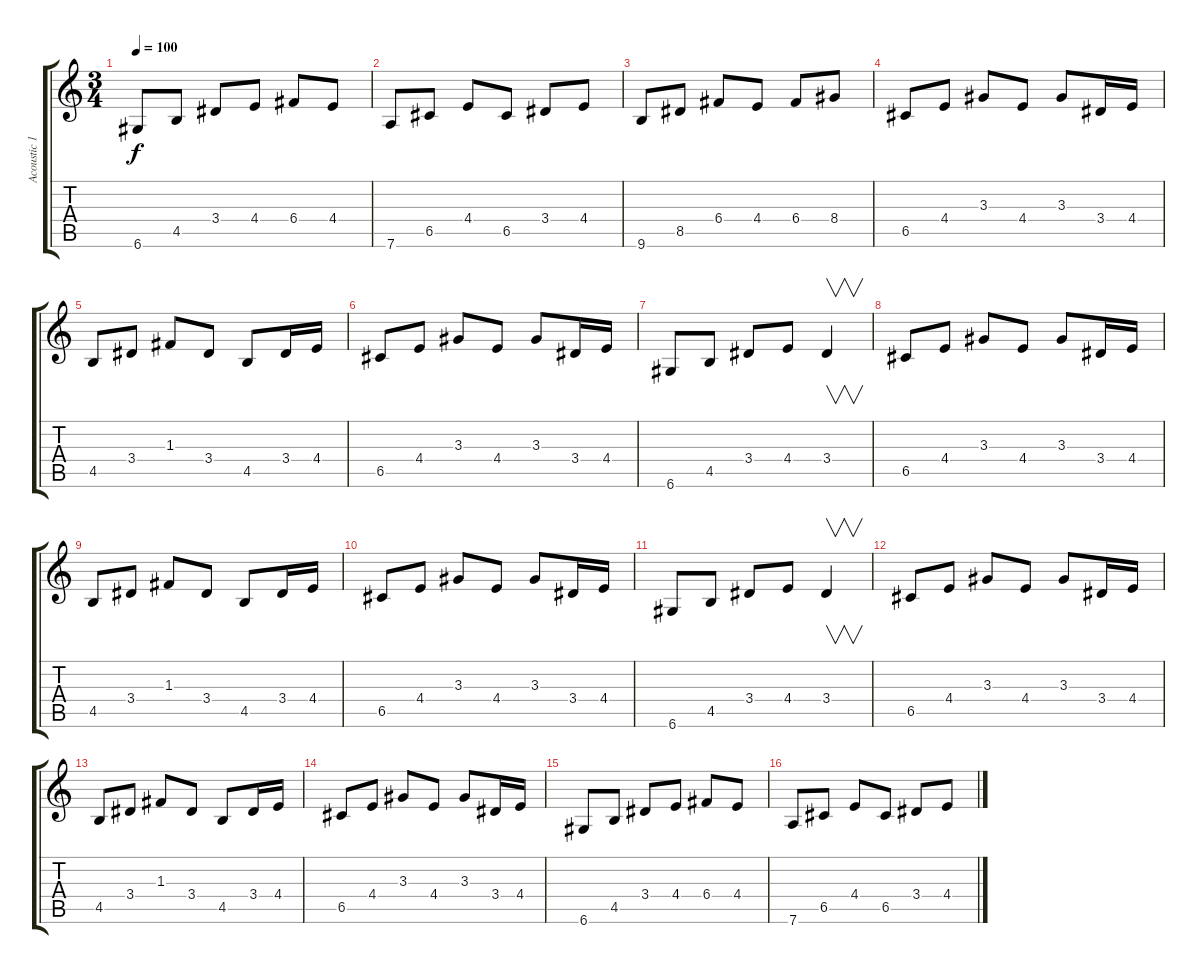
\track ("Acoustic 1" "Acoustic 1") {instrument acousticguitarsteel}
\staff {score tabs}
\tuning (D4 A3 F3 C3 G2 D2) {hide}
\ts (3 4)
\tempo 100
\clef g2
\ks c
6.6.8{dy f} 4.5.8 3.4.8 4.4.8 6.4.8 4.4.8 |
7.6.8 6.5.8 4.4.8 6.5.8 3.4.8 4.4.8 |
9.6.8 8.5.8 6.4.8 4.4.8 6.4.8 8.4.8 |
6.5.8 4.4.8 3.3.8 4.4.8 3.3.8 3.4.16 4.4.16 |
4.5.8 3.4.8 1.3.8 3.4.8 4.5.8 3.4.16 4.4.16 |
6.5.8 4.4.8 3.3.8 4.4.8 3.3.8 3.4.16 4.4.16 |
6.6.8 4.5.8 3.4.8 4.4.8 3.4.4{v} |
6.5.8 4.4.8 3.3.8 4.4.8 3.3.8 3.4.16 4.4.16 |
4.5.8 3.4.8 1.3.8 3.4.8 4.5.8 3.4.16 4.4.16 |
6.5.8 4.4.8 3.3.8 4.4.8 3.3.8 3.4.16 4.4.16 |
6.6.8 4.5.8 3.4.8 4.4.8 3.4.4{v} |
6.5.8 4.4.8 3.3.8 4.4.8 3.3.8 3.4.16 4.4.16 |
4.5.8 3.4.8 1.3.8 3.4.8 4.5.8 3.4.16 4.4.16 |
6.5.8 4.4.8 3.3.8 4.4.8 3.3.8 3.4.16 4.4.16 |
6.6.8 4.5.8 3.4.8 4.4.8 6.4.8 4.4.8 |
7.6.8 6.5.8 4.4.8 6.5.8 3.4.8 4.4.8
